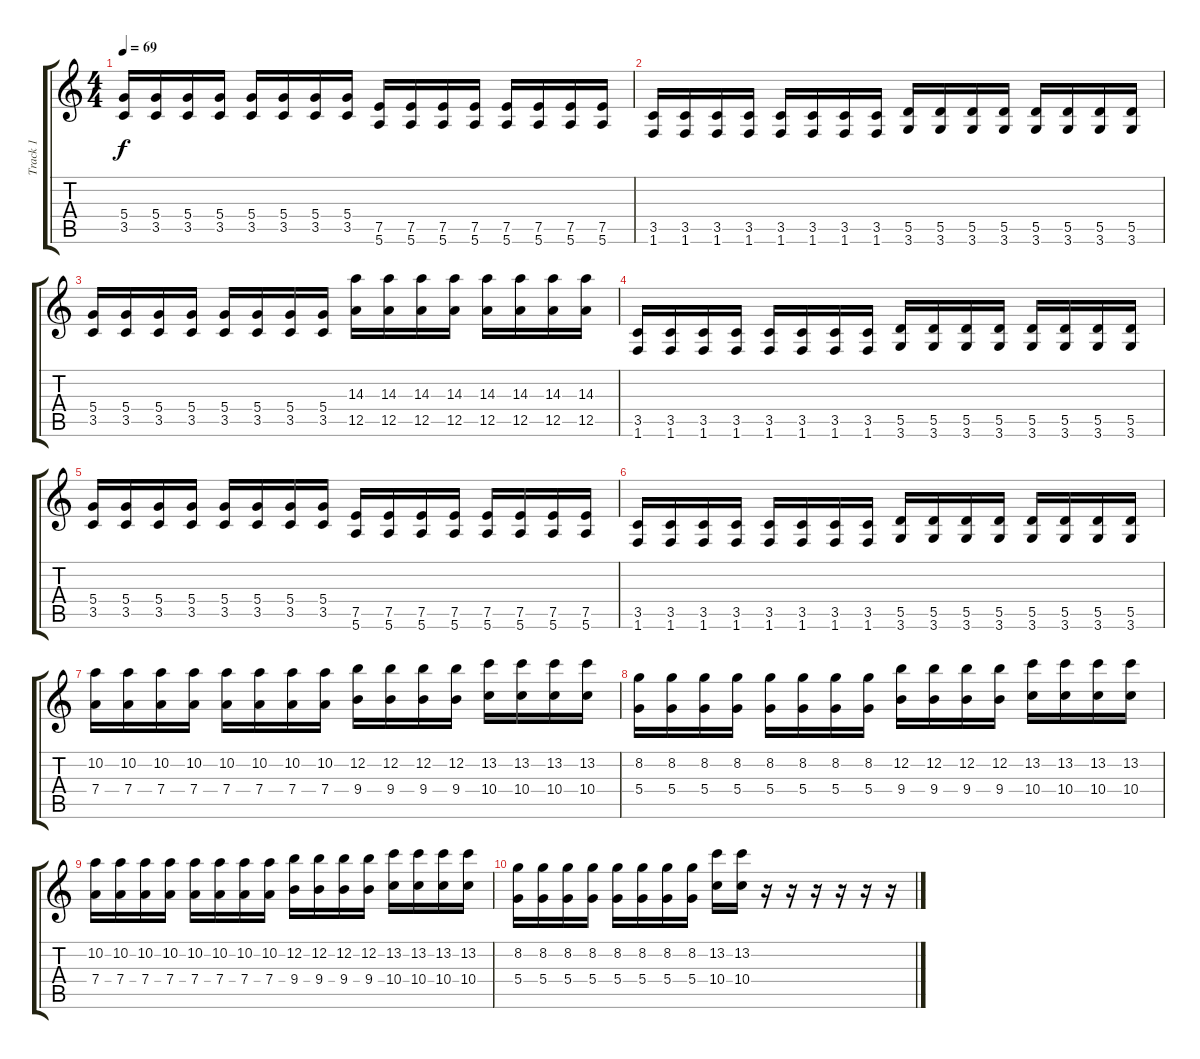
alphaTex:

\track ("Track 1" "Track 1") {instrument electricguitarjazz}
\staff {score tabs}
\tuning (E4 B3 G3 D3 A2 E2) {hide}
\ts (4 4)
\tempo 69
\clef g2
\ks c
(5.4 3.5).16{dy f} (5.4 3.5).16 (5.4 3.5).16 (5.4 3.5).16 (5.4 3.5).16 (5.4 3.5).16 (5.4 3.5).16 (5.4 3.5).16 (7.5 5.6).16 (7.5 5.6).16 (7.5 5.6).16 (7.5 5.6).16 (7.5 5.6).16 (7.5 5.6).16 (7.5 5.6).16 (7.5 5.6).16 |
(3.5 1.6).16 (3.5 1.6).16 (3.5 1.6).16 (3.5 1.6).16 (3.5 1.6).16 (3.5 1.6).16 (3.5 1.6).16 (3.5 1.6).16 (5.5 3.6).16 (5.5 3.6).16 (5.5 3.6).16 (5.5 3.6).16 (5.5 3.6).16 (5.5 3.6).16 (5.5 3.6).16 (5.5 3.6).16 |
(5.4 3.5).16 (5.4 3.5).16 (5.4 3.5).16 (5.4 3.5).16 (5.4 3.5).16 (5.4 3.5).16 (5.4 3.5).16 (5.4 3.5).16 (14.3 12.5).16 (14.3 12.5).16 (14.3 12.5).16 (14.3 12.5).16 (14.3 12.5).16 (14.3 12.5).16 (14.3 12.5).16 (14.3 12.5).16 |
(3.5 1.6).16 (3.5 1.6).16 (3.5 1.6).16 (3.5 1.6).16 (3.5 1.6).16 (3.5 1.6).16 (3.5 1.6).16 (3.5 1.6).16 (5.5 3.6).16 (5.5 3.6).16 (5.5 3.6).16 (5.5 3.6).16 (5.5 3.6).16 (5.5 3.6).16 (5.5 3.6).16 (5.5 3.6).16 |
(5.4 3.5).16 (5.4 3.5).16 (5.4 3.5).16 (5.4 3.5).16 (5.4 3.5).16 (5.4 3.5).16 (5.4 3.5).16 (5.4 3.5).16 (7.5 5.6).16 (7.5 5.6).16 (7.5 5.6).16 (7.5 5.6).16 (7.5 5.6).16 (7.5 5.6).16 (7.5 5.6).16 (7.5 5.6).16 |
(3.5 1.6).16 (3.5 1.6).16 (3.5 1.6).16 (3.5 1.6).16 (3.5 1.6).16 (3.5 1.6).16 (3.5 1.6).16 (3.5 1.6).16 (5.5 3.6).16 (5.5 3.6).16 (5.5 3.6).16 (5.5 3.6).16 (5.5 3.6).16 (5.5 3.6).16 (5.5 3.6).16 (5.5 3.6).16 |
(10.2 7.4).16 (10.2 7.4).16 (10.2 7.4).16 (10.2 7.4).16 (10.2 7.4).16 (10.2 7.4).16 (10.2 7.4).16 (10.2 7.4).16 (12.2 9.4).16 (12.2 9.4).16 (12.2 9.4).16 (12.2 9.4).16 (13.2 10.4).16 (13.2 10.4).16 (13.2 10.4).16 (13.2 10.4).16 |
(8.2 5.4).16 (8.2 5.4).16 (8.2 5.4).16 (8.2 5.4).16 (8.2 5.4).16 (8.2 5.4).16 (8.2 5.4).16 (8.2 5.4).16 (12.2 9.4).16 (12.2 9.4).16 (12.2 9.4).16 (12.2 9.4).16 (13.2 10.4).16 (13.2 10.4).16 (13.2 10.4).16 (13.2 10.4).16 |
(10.2 7.4).16 (10.2 7.4).16 (10.2 7.4).16 (10.2 7.4).16 (10.2 7.4).16 (10.2 7.4).16 (10.2 7.4).16 (10.2 7.4).16 (12.2 9.4).16 (12.2 9.4).16 (12.2 9.4).16 (12.2 9.4).16 (13.2 10.4).16 (13.2 10.4).16 (13.2 10.4).16 (13.2 10.4).16 |
(8.2 5.4).16 (8.2 5.4).16 (8.2 5.4).16 (8.2 5.4).16 (8.2 5.4).16 (8.2 5.4).16 (8.2 5.4).16 (8.2 5.4).16 (13.2 10.4).16 (13.2 10.4).16 r.16 r.16 r.16 r.16 r.16 r.16
